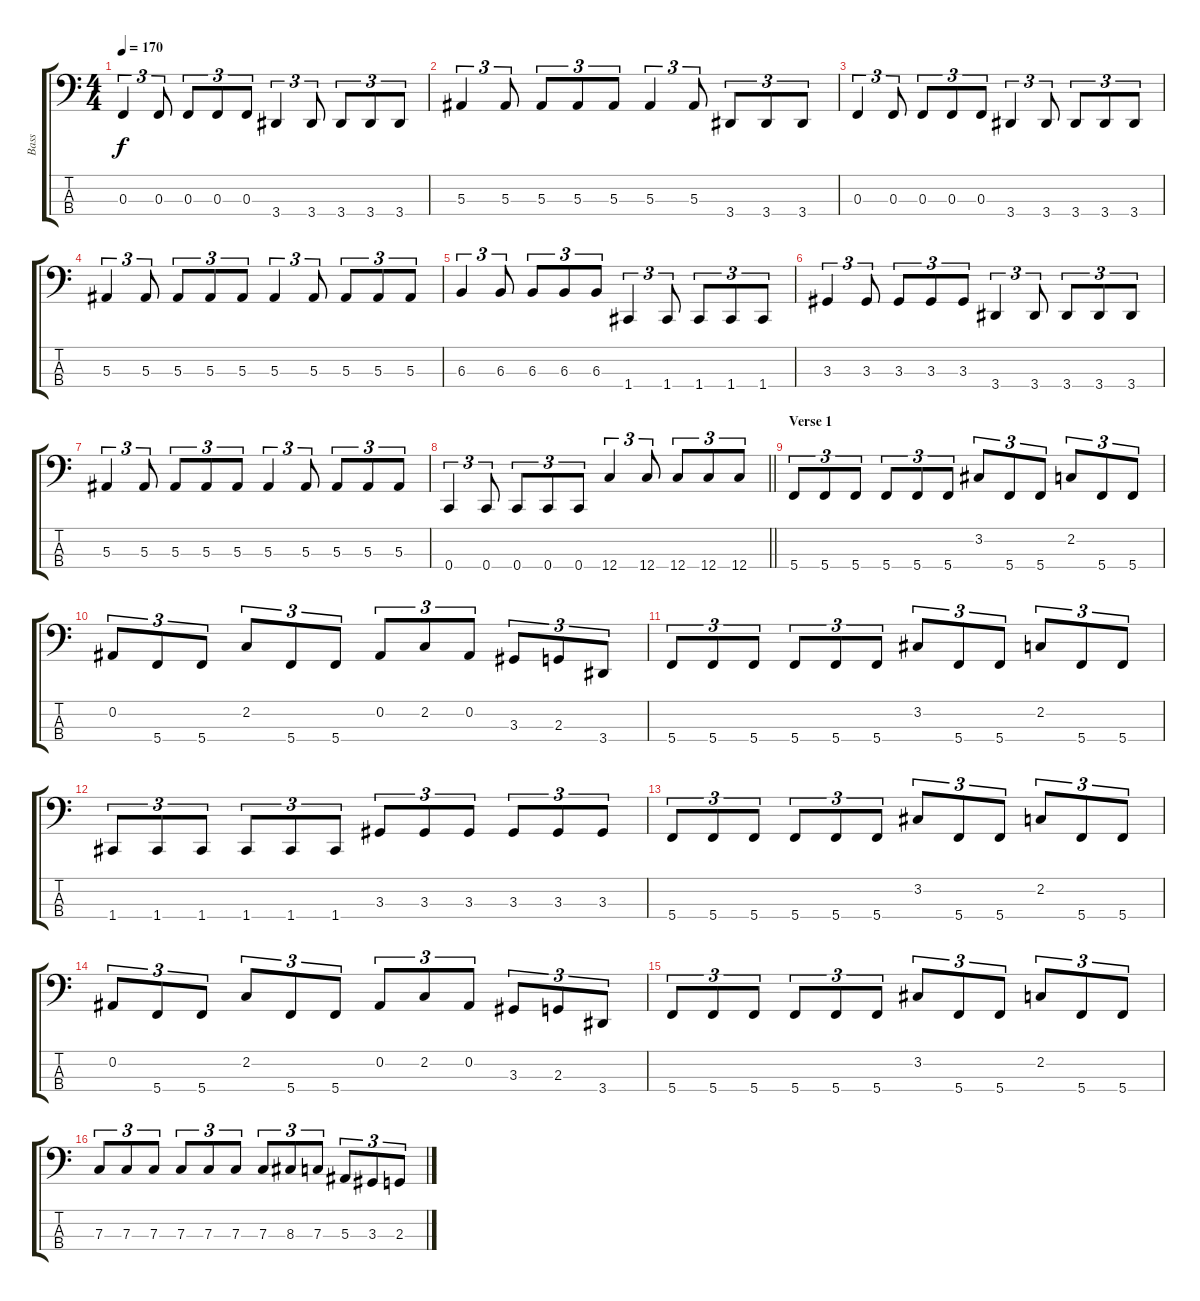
\track ("Bass" "Bass") {instrument electricbasspick}
\staff {score tabs}
\tuning (Eb2 Bb1 F1 C1) {hide}
\ts (4 4)
\tempo 170
\clef f4
\ks c
0.3.4{tu (3 2) dy f} 0.3.8{tu (3 2)} 0.3.8{tu (3 2)} 0.3.8{tu (3 2)} 0.3.8{tu (3 2)} 3.4.4{tu (3 2)} 3.4.8{tu (3 2)} 3.4.8{tu (3 2)} 3.4.8{tu (3 2)} 3.4.8{tu (3 2)} |
5.3.4{tu (3 2)} 5.3.8{tu (3 2)} 5.3.8{tu (3 2)} 5.3.8{tu (3 2)} 5.3.8{tu (3 2)} 5.3.4{tu (3 2)} 5.3.8{tu (3 2)} 3.4.8{tu (3 2)} 3.4.8{tu (3 2)} 3.4.8{tu (3 2)} |
0.3.4{tu (3 2)} 0.3.8{tu (3 2)} 0.3.8{tu (3 2)} 0.3.8{tu (3 2)} 0.3.8{tu (3 2)} 3.4.4{tu (3 2)} 3.4.8{tu (3 2)} 3.4.8{tu (3 2)} 3.4.8{tu (3 2)} 3.4.8{tu (3 2)} |
5.3.4{tu (3 2)} 5.3.8{tu (3 2)} 5.3.8{tu (3 2)} 5.3.8{tu (3 2)} 5.3.8{tu (3 2)} 5.3.4{tu (3 2)} 5.3.8{tu (3 2)} 5.3.8{tu (3 2)} 5.3.8{tu (3 2)} 5.3.8{tu (3 2)} |
6.3.4{tu (3 2)} 6.3.8{tu (3 2)} 6.3.8{tu (3 2)} 6.3.8{tu (3 2)} 6.3.8{tu (3 2)} 1.4.4{tu (3 2)} 1.4.8{tu (3 2)} 1.4.8{tu (3 2)} 1.4.8{tu (3 2)} 1.4.8{tu (3 2)} |
3.3.4{tu (3 2)} 3.3.8{tu (3 2)} 3.3.8{tu (3 2)} 3.3.8{tu (3 2)} 3.3.8{tu (3 2)} 3.4.4{tu (3 2)} 3.4.8{tu (3 2)} 3.4.8{tu (3 2)} 3.4.8{tu (3 2)} 3.4.8{tu (3 2)} |
5.3.4{tu (3 2)} 5.3.8{tu (3 2)} 5.3.8{tu (3 2)} 5.3.8{tu (3 2)} 5.3.8{tu (3 2)} 5.3.4{tu (3 2)} 5.3.8{tu (3 2)} 5.3.8{tu (3 2)} 5.3.8{tu (3 2)} 5.3.8{tu (3 2)} |
\barLineRight lightlight
0.4.4{tu (3 2)} 0.4.8{tu (3 2)} 0.4.8{tu (3 2)} 0.4.8{tu (3 2)} 0.4.8{tu (3 2)} 12.4.4{tu (3 2)} 12.4.8{tu (3 2)} 12.4.8{tu (3 2)} 12.4.8{tu (3 2)} 12.4.8{tu (3 2)} |
\section ("" "Verse 1")
5.4.8{tu (3 2)} 5.4.8{tu (3 2)} 5.4.8{tu (3 2)} 5.4.8{tu (3 2)} 5.4.8{tu (3 2)} 5.4.8{tu (3 2)} 3.2.8{tu (3 2)} 5.4.8{tu (3 2)} 5.4.8{tu (3 2)} 2.2.8{tu (3 2)} 5.4.8{tu (3 2)} 5.4.8{tu (3 2)} |
0.2.8{tu (3 2)} 5.4.8{tu (3 2)} 5.4.8{tu (3 2)} 2.2.8{tu (3 2)} 5.4.8{tu (3 2)} 5.4.8{tu (3 2)} 0.2.8{tu (3 2)} 2.2.8{tu (3 2)} 0.2.8{tu (3 2)} 3.3.8{tu (3 2)} 2.3.8{tu (3 2)} 3.4.8{tu (3 2)} |
5.4.8{tu (3 2)} 5.4.8{tu (3 2)} 5.4.8{tu (3 2)} 5.4.8{tu (3 2)} 5.4.8{tu (3 2)} 5.4.8{tu (3 2)} 3.2.8{tu (3 2)} 5.4.8{tu (3 2)} 5.4.8{tu (3 2)} 2.2.8{tu (3 2)} 5.4.8{tu (3 2)} 5.4.8{tu (3 2)} |
1.4.8{tu (3 2)} 1.4.8{tu (3 2)} 1.4.8{tu (3 2)} 1.4.8{tu (3 2)} 1.4.8{tu (3 2)} 1.4.8{tu (3 2)} 3.3.8{tu (3 2)} 3.3.8{tu (3 2)} 3.3.8{tu (3 2)} 3.3.8{tu (3 2)} 3.3.8{tu (3 2)} 3.3.8{tu (3 2)} |
5.4.8{tu (3 2)} 5.4.8{tu (3 2)} 5.4.8{tu (3 2)} 5.4.8{tu (3 2)} 5.4.8{tu (3 2)} 5.4.8{tu (3 2)} 3.2.8{tu (3 2)} 5.4.8{tu (3 2)} 5.4.8{tu (3 2)} 2.2.8{tu (3 2)} 5.4.8{tu (3 2)} 5.4.8{tu (3 2)} |
0.2.8{tu (3 2)} 5.4.8{tu (3 2)} 5.4.8{tu (3 2)} 2.2.8{tu (3 2)} 5.4.8{tu (3 2)} 5.4.8{tu (3 2)} 0.2.8{tu (3 2)} 2.2.8{tu (3 2)} 0.2.8{tu (3 2)} 3.3.8{tu (3 2)} 2.3.8{tu (3 2)} 3.4.8{tu (3 2)} |
5.4.8{tu (3 2)} 5.4.8{tu (3 2)} 5.4.8{tu (3 2)} 5.4.8{tu (3 2)} 5.4.8{tu (3 2)} 5.4.8{tu (3 2)} 3.2.8{tu (3 2)} 5.4.8{tu (3 2)} 5.4.8{tu (3 2)} 2.2.8{tu (3 2)} 5.4.8{tu (3 2)} 5.4.8{tu (3 2)} |
7.3.8{tu (3 2)} 7.3.8{tu (3 2)} 7.3.8{tu (3 2)} 7.3.8{tu (3 2)} 7.3.8{tu (3 2)} 7.3.8{tu (3 2)} 7.3.8{tu (3 2)} 8.3.8{tu (3 2)} 7.3.8{tu (3 2)} 5.3.8{tu (3 2)} 3.3.8{tu (3 2)} 2.3.8{tu (3 2)}
